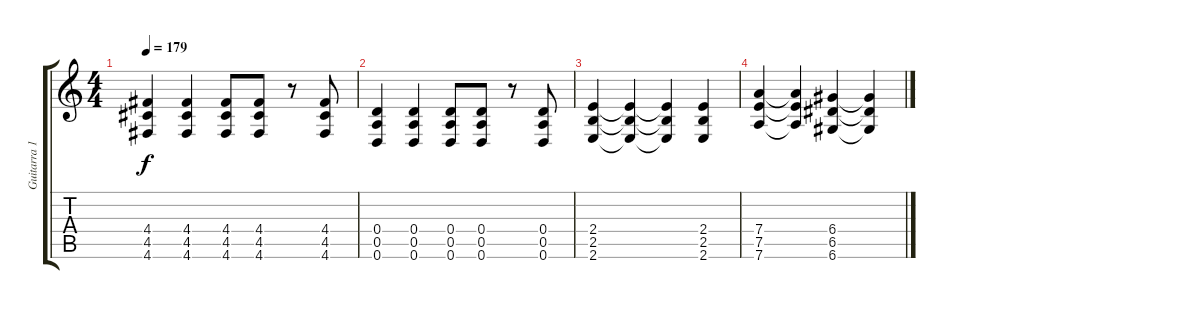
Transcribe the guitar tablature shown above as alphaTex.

\track ("Guitarra 1" "Guitarra 1") {instrument acousticguitarnylon}
\staff {score tabs}
\tuning (E4 B3 G3 D3 A2 D2) {hide}
\ts (4 4)
\tempo 179
\clef g2
\ks c
(4.4 4.5 4.6).4{dy f} (4.4 4.5 4.6).4 (4.4 4.5 4.6).8 (4.4 4.5 4.6).8 r.8 (4.4 4.5 4.6).8 |
(0.4 0.5 0.6).4 (0.4 0.5 0.6).4 (0.4 0.5 0.6).8 (0.4 0.5 0.6).8 r.8 (0.4 0.5 0.6).8 |
(2.4 2.5 2.6).4 (2.4{t} 2.5{t} 2.6{t}).4 (2.4{t} 2.5{t} 2.6{t}).4 (2.4 2.5 2.6).4 |
(7.4 7.5 7.6).4 (7.4{t} 7.5{t} 7.6{t}).4 (6.4 6.5 6.6).4 (6.4{t} 6.5{t} 6.6{t}).4
